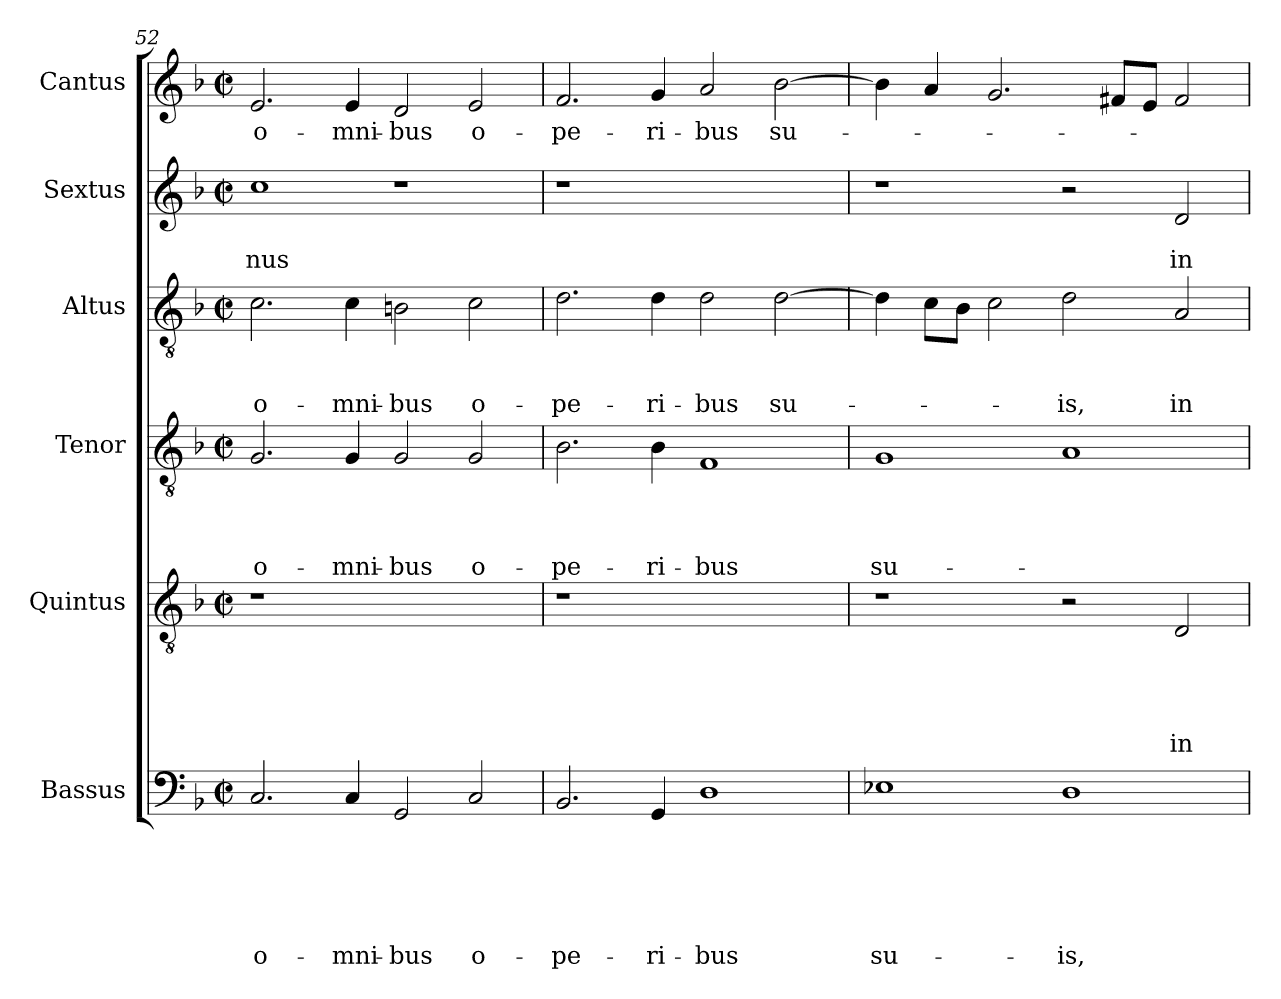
**kern	**text	**text	**text	**text	**text	**text	**kern	**text	**text	**text	**text	**text	**kern	**text	**text	**text	**text	**kern	**text	**text	**text	**kern	**text	**text	**kern	**text
*part6	*part6	*part6	*part6	*part6	*part6	*part6	*part5	*part5	*part5	*part5	*part5	*part5	*part4	*part4	*part4	*part4	*part4	*part3	*part3	*part3	*part3	*part2	*part2	*part2	*part1	*part1
*staff6	*staff6	*staff6	*staff6	*staff6	*staff6	*staff6	*staff5	*staff5	*staff5	*staff5	*staff5	*staff5	*staff4	*staff4	*staff4	*staff4	*staff4	*staff3	*staff3	*staff3	*staff3	*staff2	*staff2	*staff2	*staff1	*staff1
*I"Bassus	*	*	*	*	*	*	*I"Quintus	*	*	*	*	*	*I"Tenor	*	*	*	*	*I"Altus	*	*	*	*I"Sextus	*	*	*I"Cantus	*
*clefF4	*	*	*	*	*	*	*clefGv2	*	*	*	*	*	*clefGv2	*	*	*	*	*clefGv2	*	*	*	*clefG2	*	*	*clefG2	*
*k[b-]	*	*	*	*	*	*	*k[b-]	*	*	*	*	*	*k[b-]	*	*	*	*	*k[b-]	*	*	*	*k[b-]	*	*	*k[b-]	*
*F:	*	*	*	*	*	*	*F:	*	*	*	*	*	*F:	*	*	*	*	*F:	*	*	*	*F:	*	*	*F:	*
*M2/2	*	*	*	*	*	*	*M2/2	*	*	*	*	*	*M2/2	*	*	*	*	*M2/2	*	*	*	*M2/2	*	*	*M2/2	*
*met(c|)	*	*	*	*	*	*	*met(c|)	*	*	*	*	*	*met(c|)	*	*	*	*	*met(c|)	*	*	*	*met(c|)	*	*	*met(c|)	*
=52	=52	=52	=52	=52	=52	=52	=52	=52	=52	=52	=52	=52	=52	=52	=52	=52	=52	=52	=52	=52	=52	=52	=52	=52	=52	=52
!	!	!	!	!	!	!LO:LY:b	!	!	!	!	!	!	!	!	!	!	!LO:LY:b	!	!	!	!LO:LY:b	!	!	!LO:LY:b	!	!LO:LY:b
2.C/	.	.	.	.	.	o-	1r	.	.	.	.	.	2.G/	.	.	.	o-	2.c\	.	.	o-	1cc	.	-nus	2.e/	o-
!	!	!	!	!	!	!LO:LY:b	!	!	!	!	!	!	!	!	!	!	!LO:LY:b	!	!	!	!LO:LY:b	!	!	!	!	!LO:LY:b
4C/	.	.	.	.	.	-mni-	.	.	.	.	.	.	4G/	.	.	.	-mni-	4c\	.	.	-mni-	.	.	.	4e/	-mni-
!	!	!	!	!	!	!LO:LY:b	!	!	!	!	!	!	!	!	!	!	!LO:LY:b	!	!	!	!LO:LY:b	!	!	!	!	!LO:LY:b
2GG/	.	.	.	.	.	-bus	1ryy	.	.	.	.	.	2G/	.	.	.	-bus	2Bn\	.	.	-bus	1r	.	.	2d/	-bus
!	!	!	!	!	!	!LO:LY:b	!	!	!	!	!	!	!	!	!	!	!LO:LY:b	!	!	!	!LO:LY:b	!	!	!	!	!LO:LY:b
2C/	.	.	.	.	.	o-	.	.	.	.	.	.	2G/	.	.	.	o-	2c\	.	.	o-	.	.	.	2e/	o-
!!LO:LB:g=z
=53	=53	=53	=53	=53	=53	=53	=53	=53	=53	=53	=53	=53	=53	=53	=53	=53	=53	=53	=53	=53	=53	=53	=53	=53	=53	=53
!	!	!	!	!	!	!LO:LY:b	!	!	!	!	!	!	!	!	!	!	!LO:LY:b	!	!	!	!LO:LY:b	!	!	!	!	!LO:LY:b
2.BB-/	.	.	.	.	.	-pe-	1r	.	.	.	.	.	2.B-\	.	.	.	-pe-	2.d\	.	.	-pe-	1r	.	.	2.f/	-pe-
!	!	!	!	!	!	!LO:LY:b	!	!	!	!	!	!	!	!	!	!	!LO:LY:b	!	!	!	!LO:LY:b	!	!	!	!	!LO:LY:b
4GG/	.	.	.	.	.	-ri-	.	.	.	.	.	.	4B-\	.	.	.	-ri-	4d\	.	.	-ri-	.	.	.	4g/	-ri-
!	!	!	!	!	!	!LO:LY:b	!	!	!	!	!	!	!	!	!	!	!LO:LY:b	!	!	!	!LO:LY:b	!	!	!	!	!LO:LY:b
1D	.	.	.	.	.	-bus	1ryy	.	.	.	.	.	1F	.	.	.	-bus	2d\	.	.	-bus	1ryy	.	.	2a/	-bus
!	!	!	!	!	!	!	!	!	!	!	!	!	!	!	!	!	!	!	!	!	!LO:LY:b	!	!	!	!	!LO:LY:b
.	.	.	.	.	.	.	.	.	.	.	.	.	.	.	.	.	.	[2d\	.	.	su-	.	.	.	[2b-\	su-
=54	=54	=54	=54	=54	=54	=54	=54	=54	=54	=54	=54	=54	=54	=54	=54	=54	=54	=54	=54	=54	=54	=54	=54	=54	=54	=54
!	!	!	!	!	!	!LO:LY:b	!	!	!	!	!	!	!	!	!	!	!LO:LY:b	!	!	!	!	!	!	!	!	!
1E-X	.	.	.	.	.	su-	1r	.	.	.	.	.	1G	.	.	.	su-	4d\]	.	.	.	1r	.	.	4b-\]	.
.	.	.	.	.	.	.	.	.	.	.	.	.	.	.	.	.	.	8c\L	.	.	.	.	.	.	4a/	.
.	.	.	.	.	.	.	.	.	.	.	.	.	.	.	.	.	.	8B-\J	.	.	.	.	.	.	.	.
.	.	.	.	.	.	.	.	.	.	.	.	.	.	.	.	.	.	2c\	.	.	.	.	.	.	2.g/	.
!	!	!	!	!	!	!LO:LY:b	!	!	!	!	!	!	!	!	!	!	!	!	!	!	!LO:LY:b	!	!	!	!	!
1D	.	.	.	.	.	-is,	2r	.	.	.	.	.	1A	.	.	.	.	2d\	.	.	-is,	2r	.	.	.	.
.	.	.	.	.	.	.	.	.	.	.	.	.	.	.	.	.	.	.	.	.	.	.	.	.	8f#X/L	.
.	.	.	.	.	.	.	.	.	.	.	.	.	.	.	.	.	.	.	.	.	.	.	.	.	8e/J	.
!	!	!	!	!	!	!	!	!	!	!	!	!LO:LY:b	!	!	!	!	!	!	!	!	!LO:LY:b	!	!	!LO:LY:b	!	!
.	.	.	.	.	.	.	2D/	.	.	.	.	in	.	.	.	.	.	2A/	.	.	in	2d/	.	in	2f#/	.
=	=	=	=	=	=	=	=	=	=	=	=	=	=	=	=	=	=	=	=	=	=	=	=	=	=	=
*-	*-	*-	*-	*-	*-	*-	*-	*-	*-	*-	*-	*-	*-	*-	*-	*-	*-	*-	*-	*-	*-	*-	*-	*-	*-	*-
